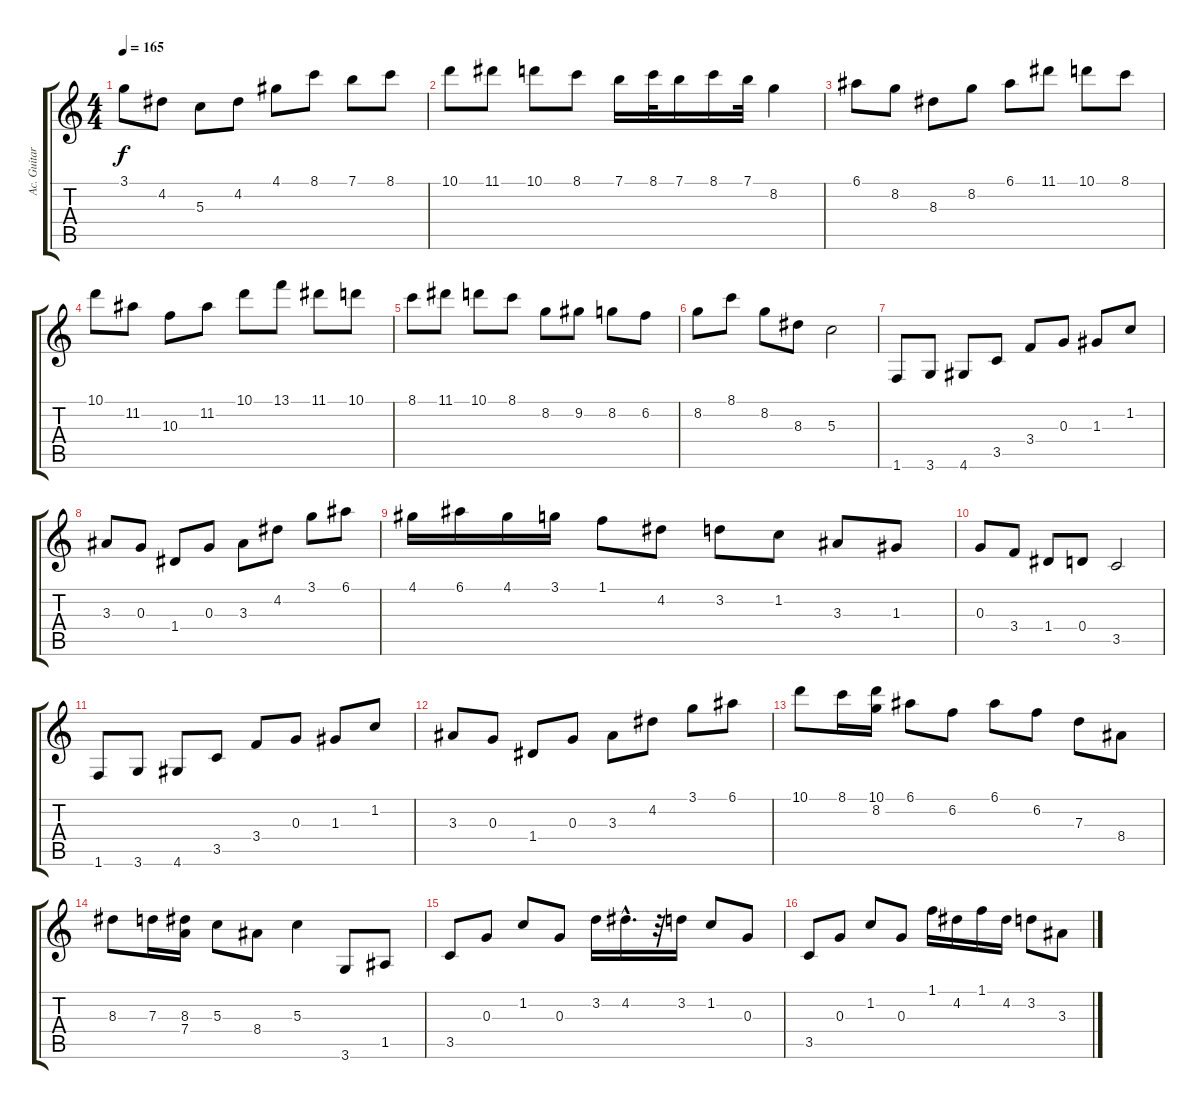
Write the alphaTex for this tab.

\track ("Ac. Guitar 1" "Ac. Guitar") {instrument acousticguitarsteel}
\staff {score tabs}
\tuning (E4 B3 G3 D3 A2 E2) {hide}
\ts (4 4)
\tempo 165
\clef g2
\ks c
3.1.8{dy f} 4.2.8 5.3.8 4.2.8 4.1.8 8.1.8 7.1.8 8.1.8 |
10.1.8 11.1.8 10.1.8 8.1.8 7.1.16 8.1.32 7.1.16 8.1.16 7.1.32 8.2.4 |
6.1.8 8.2.8 8.3.8 8.2.8 6.1.8 11.1.8 10.1.8 8.1.8 |
10.1.8 11.2.8 10.3.8 11.2.8 10.1.8 13.1.8 11.1.8 10.1.8 |
8.1.8 11.1.8 10.1.8 8.1.8 8.2.8 9.2.8 8.2.8 6.2.8 |
8.2.8 8.1.8 8.2.8 8.3.8 5.3.2 |
1.6.8 3.6.8 4.6.8 3.5.8 3.4.8 0.3.8 1.3.8 1.2.8 |
3.3.8 0.3.8 1.4.8 0.3.8 3.3.8 4.2.8 3.1.8 6.1.8 |
4.1.16 6.1.16 4.1.16 3.1.16 1.1.8 4.2.8 3.2.8 1.2.8 3.3.8 1.3.8 |
0.3.8 3.4.8 1.4.8 0.4.8 3.5.2 |
1.6.8 3.6.8 4.6.8 3.5.8 3.4.8 0.3.8 1.3.8 1.2.8 |
3.3.8 0.3.8 1.4.8 0.3.8 3.3.8 4.2.8 3.1.8 6.1.8 |
10.1.8 8.1.16 (10.1 8.2).16 6.1.8 6.2.8 6.1.8 6.2.8 7.3.8 8.4.8 |
8.3.8 7.3.16 (8.3 7.4).16 5.3.8 8.4.8 5.3.4 3.6.8 1.5.8 |
3.5.8 0.3.8 1.2.8 0.3.8 3.2.16 4.2{hac}.16{d} r.32 3.2.16 1.2.8 0.3.8 |
3.5.8 0.3.8 1.2.8 0.3.8 1.1.16 4.2.16 1.1.16 4.2.16 3.2.8 3.3.8
